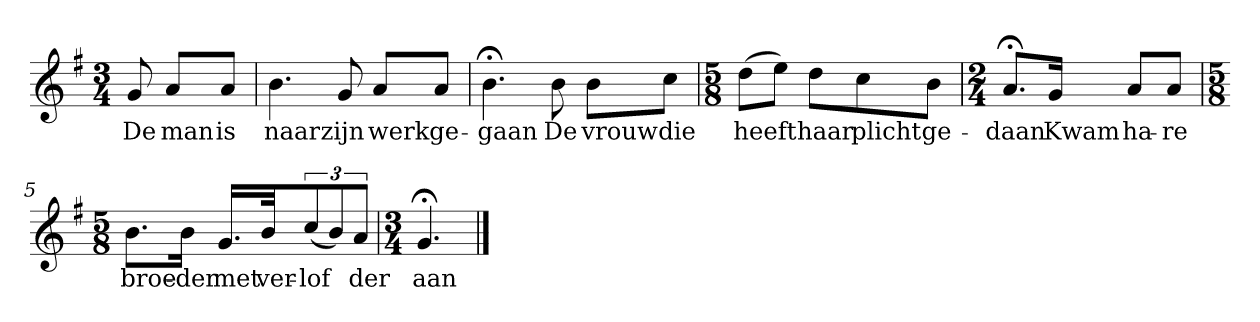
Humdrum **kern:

**kern	**text
*part1	*part1
*staff1	*staff1
*k[f#]	*
*G:	*
*M3/4	*
*MM120	*
=	=
8g	De
8aL	man
8aJ	is
=1	=1
4.b	naar
8g	zijn
8aL	werk
8aJ	ge-
=2	=2
4.b;<	-gaan
8b	De
8bL	vrouw
8ccJ	die
=3	=3
*M5/8	*
(8ddL	heeft
8eeJ)	.
8ddL	haar
8cc	plicht
8bJ	ge-
=4	=4
*M2/4	*
8.a;<L	-daan
16gJk	Kwam
8aL	ha-
8aJ	-re
=5	=5
*M5/8	*
8.bL	broe-
16bJk	-der
16.gLL	met
32bJk	ver-
(12cc	-lof
12b)	.
12aJ	der
=6	=6
*M3/4	*
4.g;<	aan
==	==
*-	*-
